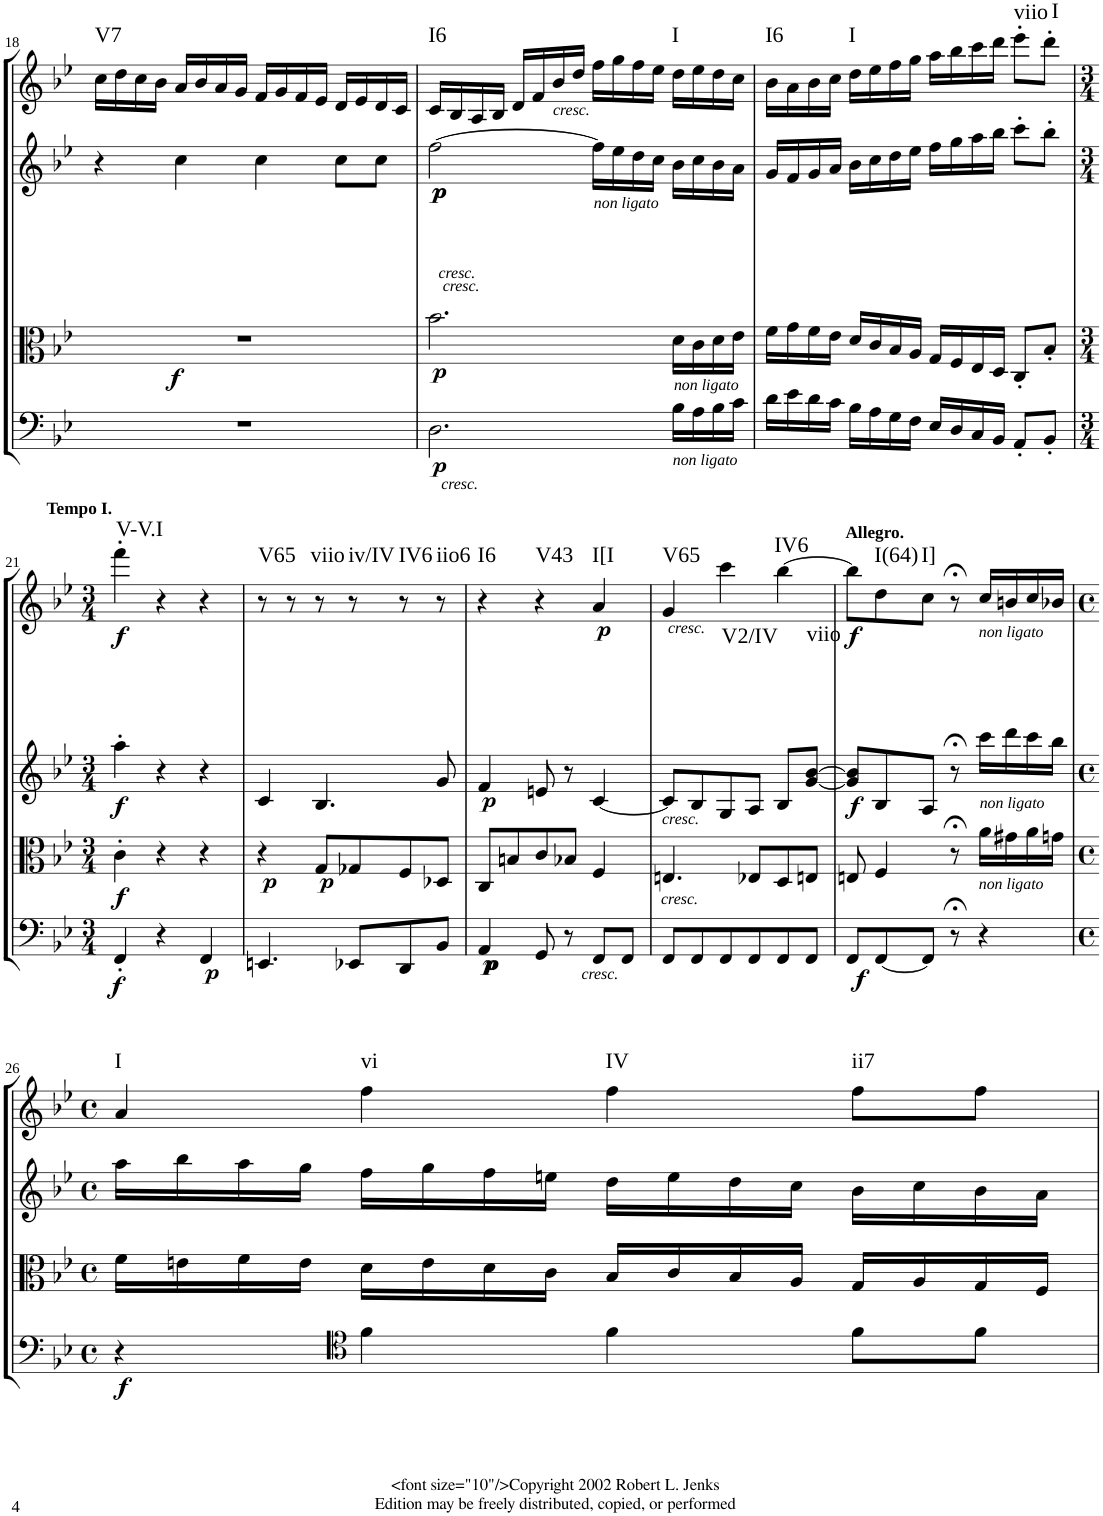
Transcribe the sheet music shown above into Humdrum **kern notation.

**kern	**dynam	**kern	**dynam	**kern	**dynam	**harte	**kern	**dynam	**harte
*part4	*part4	*part3	*part3	*part2	*part2	*part2	*part1	*part1	*part1
*staff4	*staff4	*staff3	*staff3	*staff2	*staff2	*	*staff1	*staff1	*
*I"Violoncello.	*	*I"Viola.	*	*I"Violino II.	*	*	*I"Violino I.	*	*
*I'Vc	*	*I'Vla	*	*I'Vln	*	*	*I'Vln	*	*
!!LO:PB:g=z
*clefF4	*	*clefC3	*	*clefG2	*	*	*clefG2	*	*
*k[b-e-]	*	*k[b-e-]	*	*k[b-e-]	*	*	*k[b-e-]	*	*
*B-:	*	*B-:	*	*B-:	*	*	*B-:	*	*
*M4/4	*	*M4/4	*	*M4/4	*	*	*M4/4	*	*
*met(c)	*	*met(c)	*	*met(c)	*	*	*met(c)	*	*
=18	=18	=18	=18	=18	=18	=18	=18	=18	=18
!	!	!	!LO:DY:b	!	!	!	!	!	!LO:H:kt=V7
1r	.	1r	f	4r	.	.	16cc\LL	.	N
.	.	.	.	.	.	.	16dd\	.	.
.	.	.	.	.	.	.	16cc\	.	.
.	.	.	.	.	.	.	16b-\JJ	.	.
.	.	.	.	4cc\	.	.	16a/LL	.	.
.	.	.	.	.	.	.	16b-/	.	.
.	.	.	.	.	.	.	16a/	.	.
.	.	.	.	.	.	.	16g/JJ	.	.
.	.	.	.	4cc\	.	.	16f/LL	.	.
.	.	.	.	.	.	.	16g/	.	.
.	.	.	.	.	.	.	16f/	.	.
.	.	.	.	.	.	.	16e-/JJ	.	.
.	.	.	.	8cc\L	.	.	16d/LL	.	.
.	.	.	.	.	.	.	16e-/	.	.
.	.	.	.	8cc\J	.	.	16d/	.	.
.	.	.	.	.	.	.	16c/JJ	.	.
=19	=19	=19	=19	=19	=19	=19	=19	=19	=19
!	!LO:DY:b	!	!LO:DY:b	!	!LO:DY:b	!	!	!	!
!	!	!	!	!	!LO:DY:n=1:b	!	!	!	!LO:H:kt=I6
2.D\	p	2.b-\	p	[2ff\	p p	.	16c/LL	.	N
.	.	.	.	.	.	.	16B-/	.	.
.	.	.	.	.	.	.	16A/	.	.
.	.	.	.	.	.	.	16B-/JJ	.	.
.	.	.	.	.	.	.	16d/LL	.	.
.	.	.	.	.	.	.	16f/	.	.
!	!	!	!	!	!	!	!LO:TX:b:i:t=cresc.	!	!
.	.	.	.	.	.	.	16b-/	.	.
.	.	.	.	.	.	.	16dd/JJ	.	.
!	!	!	!	!LO:TX:b:i:t=cresc.	!	!	!	!	!
!	!	!	!	!LO:TX:b:i:t=non ligato	!	!	!	!	!
.	.	.	.	16ff\LL]	.	.	16ff\LL	.	.
.	.	.	.	16ee-\	.	.	16gg\	.	.
.	.	.	.	16dd\	.	.	16ff\	.	.
.	.	.	.	16cc\JJ	.	.	16ee-\JJ	.	.
!	!	!LO:TX:a:i:t=cresc.	!	!	!	!	!	!	!
!	!	!LO:TX:b:i:t=non ligato	!	!	!	!	!	!	!
!LO:TX:b:i:t=cresc.	!	!	!	!	!	!	!	!	!
!LO:TX:b:i:t=non ligato	!	!	!	!	!	!	!	!	!LO:H:kt=I
16B-\LL	.	16d\LL	.	16b-\LL	.	.	16dd\LL	.	N
16A\	.	16c\	.	16cc\	.	.	16ee-\	.	.
16B-\	.	16d\	.	16b-\	.	.	16dd\	.	.
16c\JJ	.	16e-\JJ	.	16a\JJ	.	.	16cc\JJ	.	.
=20	=20	=20	=20	=20	=20	=20	=20	=20	=20
!	!	!	!	!	!	!	!	!	!LO:H:kt=I6
16d\LL	.	16f\LL	.	16g/LL	.	.	16b-\LL	.	N
16e-\	.	16g\	.	16f/	.	.	16a\	.	.
16d\	.	16f\	.	16g/	.	.	16b-\	.	.
16c\JJ	.	16e-\JJ	.	16a/JJ	.	.	16cc\JJ	.	.
!	!	!	!	!	!	!	!	!	!LO:H:kt=I
16B-\LL	.	16d/LL	.	16b-\LL	.	.	16dd\LL	.	N
16A\	.	16c/	.	16cc\	.	.	16ee-\	.	.
16G\	.	16B-/	.	16dd\	.	.	16ff\	.	.
16F\JJ	.	16A/JJ	.	16ee-\JJ	.	.	16gg\JJ	.	.
16E-/LL	.	16G/LL	.	16ff\LL	.	.	16aa\LL	.	.
16D/	.	16F/	.	16gg\	.	.	16bb-\	.	.
16C/	.	16E-/	.	16aa\	.	.	16ccc\	.	.
16BB-/JJ	.	16D/JJ	.	16bb-\JJ	.	.	16ddd\JJ	.	.
!	!	!	!	!	!	!	!	!	!LO:H:kt=viio
8AA'/L	.	8C'/L	.	8ccc'\L	.	.	8eee-'\L	.	N
!	!	!	!	!	!	!	!	!	!LO:H:kt=I
8BB-'/J	.	8B-'/J	.	8bb-'\J	.	.	8ddd'\J	.	N
!!LO:LB:g=z
=21	=21	=21	=21	=21	=21	=21	=21	=21	=21
*M3/4	*	*M3/4	*	*M3/4	*	*	*M3/4	*	*
!	!	!	!	!	!	!	!LO:TX:a:B:t=Tempo I.	!	!
!	!LO:DY:b	!	!LO:DY:b	!	!LO:DY:b	!	!	!LO:DY:b	!LO:H:kt=V-V.I
4FF'/	f	4c'\	f	4aa'\	f	.	4fff'\	f	N
4r	.	4r	.	4r	.	.	4r	.	.
!	!LO:DY:b	!	!	!	!	!	!	!	!
4FF/	p	4r	.	4r	.	.	4r	.	.
=22	=22	=22	=22	=22	=22	=22	=22	=22	=22
!	!	!	!LO:DY:b	!	!	!	!	!	!LO:H:kt=V65
4.EEn/	.	4r	p	4c/	.	.	8r	.	N
.	.	.	.	.	.	.	8r	.	.
!	!	!	!LO:DY:b	!	!	!	!	!	!LO:H:kt=viio
.	.	8G/L	p	4.B-/	.	.	8r	.	N
!	!	!	!	!	!	!	!	!	!LO:H:kt=iv/IV
8EE-X/L	.	8G-X/	.	.	.	.	8r	.	N
!	!	!	!	!	!	!	!	!	!LO:H:kt=IV6
8DD/	.	8F/	.	.	.	.	8r	.	N
!	!	!	!	!	!	!	!	!	!LO:H:kt=iio6
8BB-/J	.	8D-X/J	.	8g/	.	.	8r	.	N
=23	=23	=23	=23	=23	=23	=23	=23	=23	=23
!	!LO:DY:b	!	!	!	!	!	!	!	!
!	!LO:DY:n=1:b	!	!	!	!LO:DY:b	!	!	!	!LO:H:kt=I6
4AA/	p p	8C/L	.	4f/	p	.	4r	.	N
.	.	8Bn/	.	.	.	.	.	.	.
!	!	!	!	!	!	!	!	!	!LO:H:kt=V43
8GG/	.	8c/	.	8en/	.	.	4r	.	N
8r	.	8B-X/J	.	8r	.	.	.	.	.
!	!	!	!	!	!	!	!	!LO:DY:b	!LO:H:kt=I[I
8FF/L	.	4F/	.	[4c/	.	.	4a/	p	N
8FF/J	.	.	.	.	.	.	.	.	.
=24	=24	=24	=24	=24	=24	=24	=24	=24	=24
!	!	!	!	!LO:TX:b:i:t=cresc.	!	!	!	!	!
!	!	!LO:TX:b:i:t=cresc.	!	!	!	!	!	!	!
!LO:TX:b:i:t=cresc.	!	!	!	!	!	!	!	!	!LO:H:kt=V65
8FF/L	.	4.En/	.	8c/L]	.	.	4g/	.	N
8FF/	.	.	.	8B-/	.	.	.	.	.
!	!	!	!	!	!	!	!LO:TX:b:i:t=cresc.	!	!
8FF/	.	.	.	8G/	.	.	4ccc\	.	.
!	!	!	!	!	!	!LO:H:kt=V2/IV	!	!	!
8FF/	.	8E-X/L	.	8A/J	.	N	.	.	.
!	!	!	!	!	!	!	!	!	!LO:H:kt=IV6
8FF/	.	8D/	.	8B-/L	.	.	[4bb-\	.	N
!	!	!	!	!	!	!LO:H:kt=viio	!	!	!
8FF/J	.	8En/J	.	[8g/ [8b-/J	.	N	.	.	.
=25	=25	=25	=25	=25	=25	=25	=25	=25	=25
!	!	!	!	!	!	!	!LO:TX:a:B:t=Allegro.	!	!
!	!LO:DY:b	!	!	!	!LO:DY:b	!	!	!LO:DY:b	!
8FF/L	f	8En/	.	8g/] 8b-/]L	f	.	8bb-\L]	f	.
!	!	!	!	!	!	!	!	!	!LO:H:kt=I(64)
[8FF/	.	4F/	.	8B-/	.	.	8dd\	.	N
!	!	!	!	!	!	!	!	!	!LO:H:kt=I]
8FF/J]	.	.	.	8A/J	.	.	8cc\J	.	N
8r;<	.	8r;<	.	8r;<	.	.	8r;<	.	.
!	!	!	!	!	!	!	!LO:TX:b:i:t=non ligato	!	!
!	!	!	!	!LO:TX:b:i:t=non ligato	!	!	!	!	!
!	!	!LO:TX:b:i:t=non ligato	!	!	!	!	!	!	!
4r	.	16a\LL	.	16ccc\LL	.	.	16cc/LL	.	.
.	.	16g#X\	.	16ddd\	.	.	16bn/	.	.
.	.	16a\	.	16ccc\	.	.	16cc/	.	.
.	.	16gn\JJ	.	16bb-\JJ	.	.	16b-X/JJ	.	.
!!LO:LB:g=z
=26	=26	=26	=26	=26	=26	=26	=26	=26	=26
*M4/4	*	*M4/4	*	*M4/4	*	*	*M4/4	*	*
*met(c)	*	*met(c)	*	*met(c)	*	*	*met(c)	*	*
!	!LO:DY:b	!	!	!	!	!	!	!	!LO:H:kt=I
4r	f	16f\LL	.	16aa\LL	.	.	4a/	.	N
.	.	16en\	.	16bb-\	.	.	.	.	.
.	.	16f\	.	16aa\	.	.	.	.	.
.	.	16e\JJ	.	16gg\JJ	.	.	.	.	.
*clefC4	*	*	*	*	*	*	*	*	*
!	!	!	!	!	!	!	!	!	!LO:H:kt=vi
4f\	.	16d\LL	.	16ff\LL	.	.	4ff\	.	N
.	.	16e\	.	16gg\	.	.	.	.	.
.	.	16d\	.	16ff\	.	.	.	.	.
.	.	16c\JJ	.	16een\JJ	.	.	.	.	.
!	!	!	!	!	!	!	!	!	!LO:H:kt=IV
4f\	.	16B-/LL	.	16dd\LL	.	.	4ff\	.	N
.	.	16c/	.	16ee\	.	.	.	.	.
.	.	16B-/	.	16dd\	.	.	.	.	.
.	.	16A/JJ	.	16cc\JJ	.	.	.	.	.
!	!	!	!	!	!	!	!	!	!LO:H:kt=ii7
8f\L	.	16G/LL	.	16b-\LL	.	.	8ff\L	.	N
.	.	16A/	.	16cc\	.	.	.	.	.
8f\J	.	16G/	.	16b-\	.	.	8ff\J	.	.
.	.	16F/JJ	.	16a\JJ	.	.	.	.	.
=	=	=	=	=	=	=	=	=	=
*-	*-	*-	*-	*-	*-	*-	*-	*-	*-
